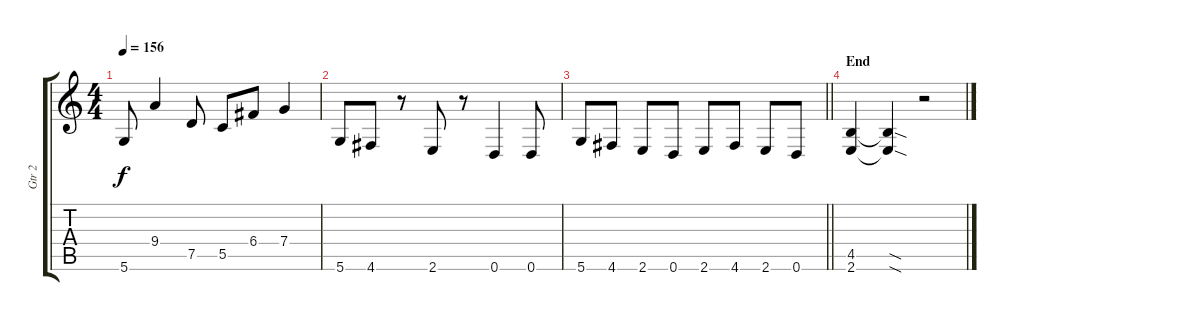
\track ("Gtr 2" "Gtr 2") {instrument distortionguitar}
\staff {score tabs}
\tuning (D4 A3 F3 C3 G2 D2) {hide}
\ts (4 4)
\tempo 156
\clef g2
\ks c
5.6{t}.8{dy f} 9.4.4 7.5.8 5.5.8 6.4.8 7.4.4 |
5.6.8 4.6.8 r.8 2.6.8 r.8 0.6.4 0.6.8 |
\barLineRight lightlight
5.6.8 4.6.8 2.6.8 0.6.8 2.6.8 4.6.8 2.6.8 0.6.8 |
\section ("" "End")
(4.5 2.6).4 (4.5{sod t} 2.6{sod t}).4 r.2
